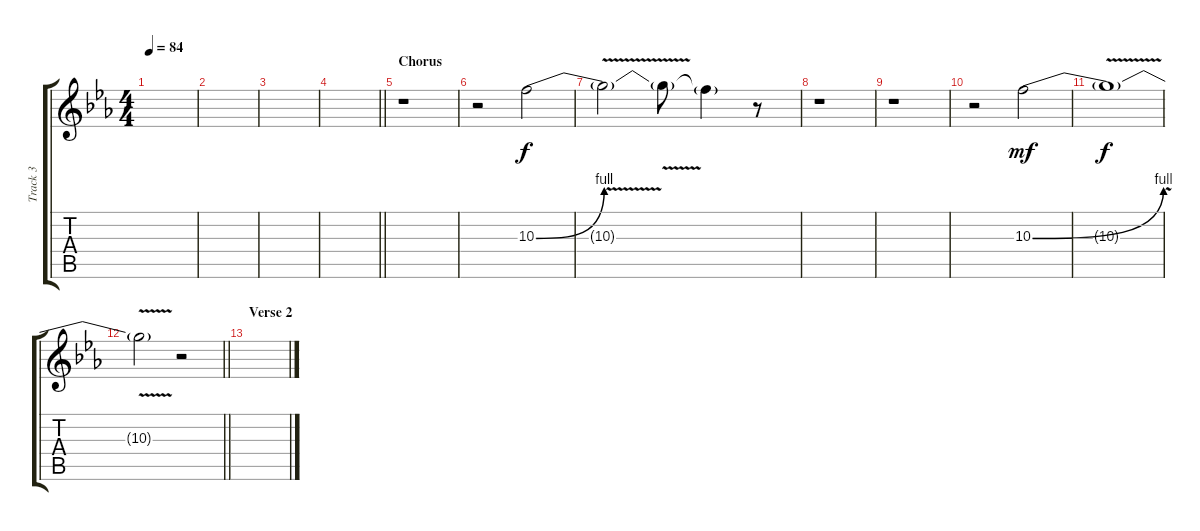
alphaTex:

\track ("Track 3" "Track 3") {instrument distortionguitar}
\staff {score tabs}
\tuning (E4 B3 G3 D3 A2 E2) {hide}
\ts (4 4)
\tempo 84
\clef g2
\ks eb
|
|
|
\barLineRight lightlight
|
\section ("" "Chorus")
r.1 |
r.2 10.3{be (bend 0 0 60 4)}.2 |
10.3{v t}.2{dy f} 10.3{t}.8 10.3{t}.4 r.8 |
r.1 |
r.1 |
r.2 10.3{be (bend 0 0 60 4)}.2{dy mf} |
10.3{v t}.1{dy f} |
\barLineRight lightlight
10.3{t}.2 r.2 |
\section ("" "Verse 2")
